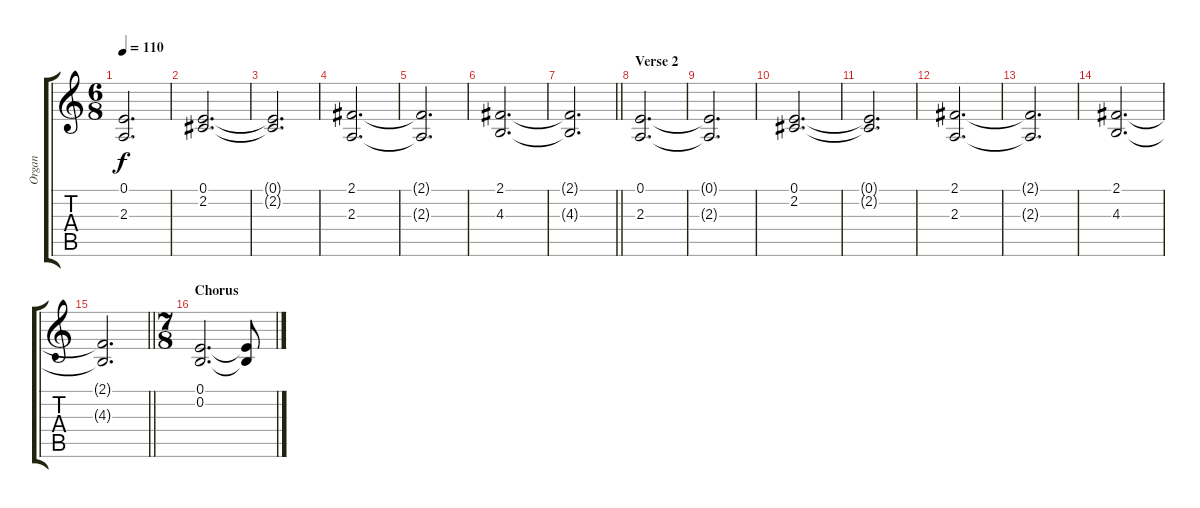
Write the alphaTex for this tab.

\track ("Organ" "Organ") {instrument drawbarorgan}
\staff {score tabs}
\tuning (E4 B3 G3 D3 A2 E2) {hide}
\ts (6 8)
\tempo 110
\clef g2
\ks c
(0.1{t} 2.3{t}).2{d dy f} |
(0.1 2.2).2{d} |
(0.1{t} 2.2{t}).2{d} |
(2.1 2.3).2{d} |
(2.1{t} 2.3{t}).2{d} |
(2.1 4.3).2{d} |
\barLineRight lightlight
(2.1{t} 4.3{t}).2{d} |
\section ("" "Verse 2")
(0.1 2.3).2{d} |
(0.1{t} 2.3{t}).2{d} |
(0.1 2.2).2{d} |
(0.1{t} 2.2{t}).2{d} |
(2.1 2.3).2{d} |
(2.1{t} 2.3{t}).2{d} |
(2.1 4.3).2{d} |
\barLineRight lightlight
(2.1{t} 4.3{t}).2{d} |
\ts (7 8)
\section ("" "Chorus")
(0.1 0.2).2{d} (0.1{t} 0.2{t}).8
